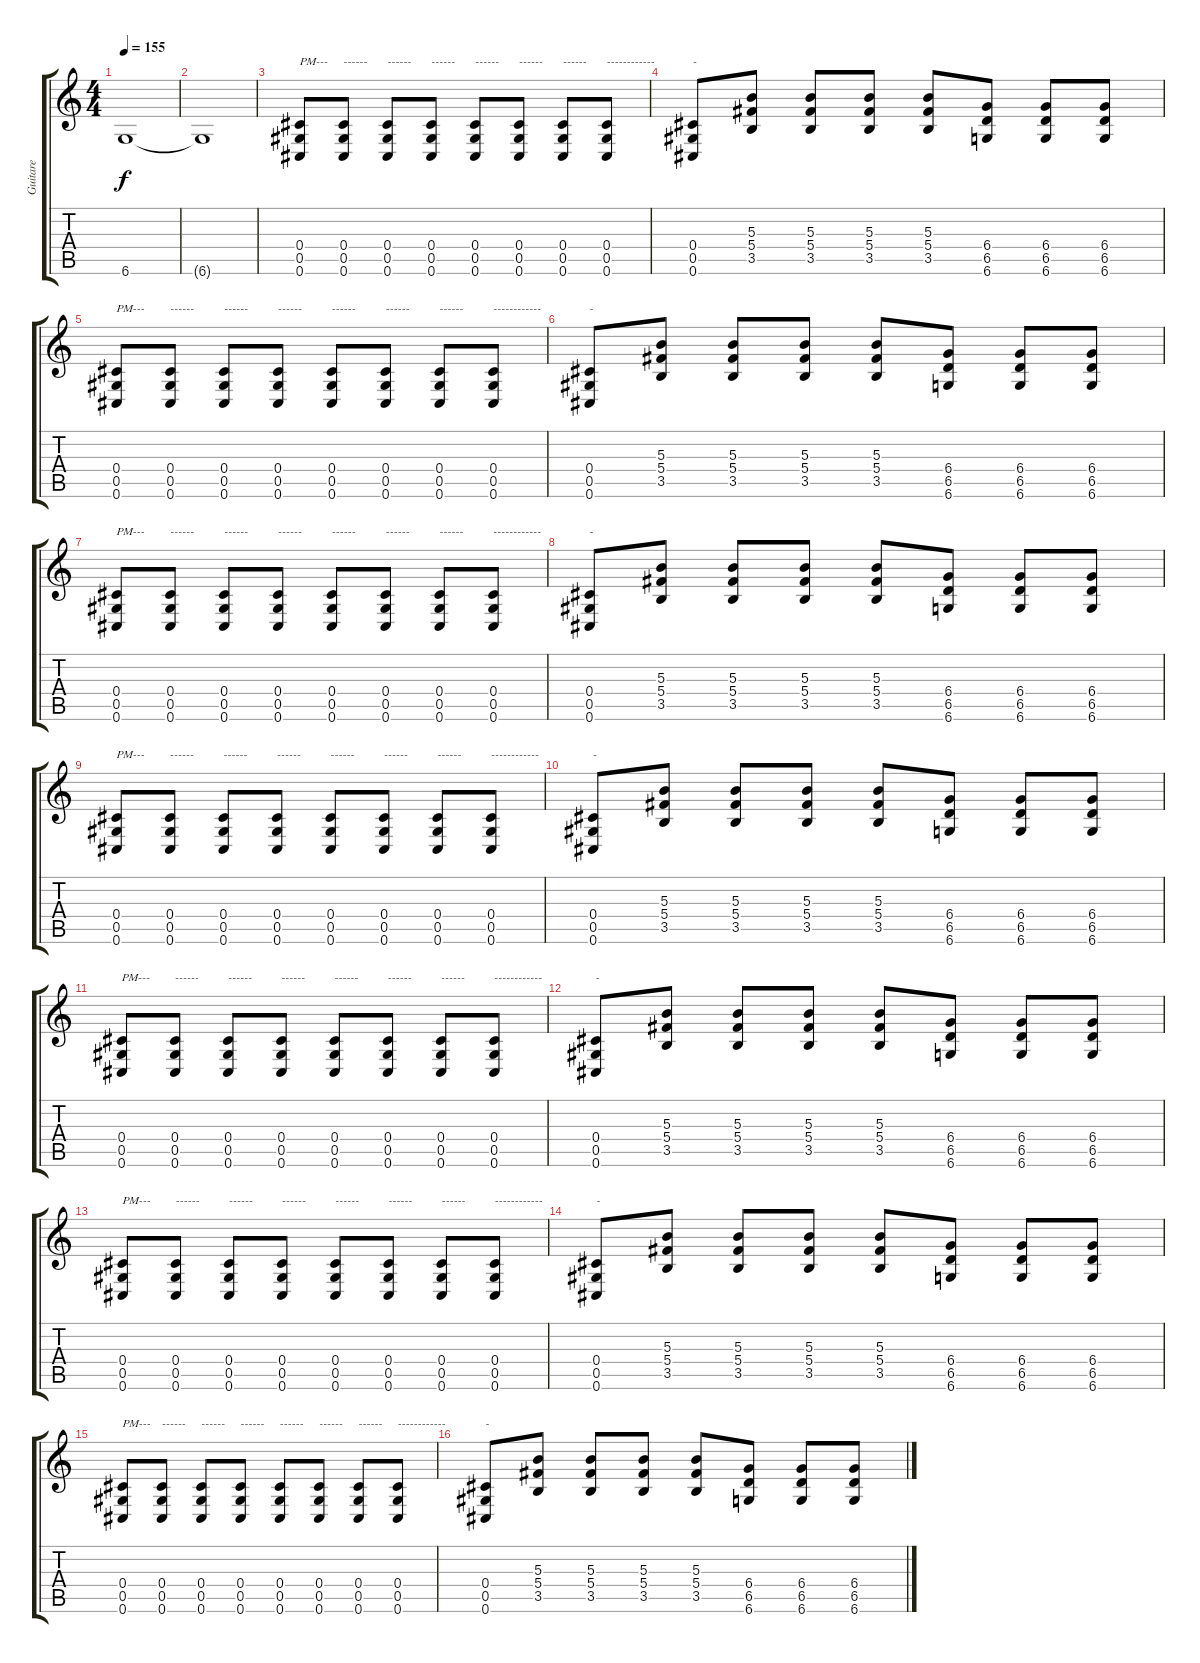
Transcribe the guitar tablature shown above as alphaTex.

\track ("Guitare" "Guitare") {instrument distortionguitar}
\staff {score tabs}
\tuning (Eb4 Bb3 Gb3 Db3 Ab2 Db2) {hide}
\ts (4 4)
\tempo 155
\clef g2
\ks c
6.6{t}.1{dy f} |
6.6{t}.1 |
(0.4 0.5 0.6).8{txt "PM---" volume 16} (0.4 0.5 0.6).8{txt "------"} (0.4 0.5 0.6).8{txt "------"} (0.4 0.5 0.6).8{txt "------"} (0.4 0.5 0.6).8{txt "------"} (0.4 0.5 0.6).8{txt "------"} (0.4 0.5 0.6).8{txt "------"} (0.4 0.5 0.6).8{txt "------------"} |
(0.4 0.5 0.6).8{txt "-"} (5.3 5.4 3.5).8 (5.3 5.4 3.5).8 (5.3 5.4 3.5).8 (5.3 5.4 3.5).8 (6.4 6.5 6.6).8 (6.4 6.5 6.6).8 (6.4 6.5 6.6).8 |
(0.4 0.5 0.6).8{txt "PM---"} (0.4 0.5 0.6).8{txt "------"} (0.4 0.5 0.6).8{txt "------"} (0.4 0.5 0.6).8{txt "------"} (0.4 0.5 0.6).8{txt "------"} (0.4 0.5 0.6).8{txt "------"} (0.4 0.5 0.6).8{txt "------"} (0.4 0.5 0.6).8{txt "------------"} |
(0.4 0.5 0.6).8{txt "-"} (5.3 5.4 3.5).8 (5.3 5.4 3.5).8 (5.3 5.4 3.5).8 (5.3 5.4 3.5).8 (6.4 6.5 6.6).8 (6.4 6.5 6.6).8 (6.4 6.5 6.6).8 |
(0.4 0.5 0.6).8{txt "PM---"} (0.4 0.5 0.6).8{txt "------"} (0.4 0.5 0.6).8{txt "------"} (0.4 0.5 0.6).8{txt "------"} (0.4 0.5 0.6).8{txt "------"} (0.4 0.5 0.6).8{txt "------"} (0.4 0.5 0.6).8{txt "------"} (0.4 0.5 0.6).8{txt "------------"} |
(0.4 0.5 0.6).8{txt "-"} (5.3 5.4 3.5).8 (5.3 5.4 3.5).8 (5.3 5.4 3.5).8 (5.3 5.4 3.5).8 (6.4 6.5 6.6).8 (6.4 6.5 6.6).8 (6.4 6.5 6.6).8 |
(0.4 0.5 0.6).8{txt "PM---"} (0.4 0.5 0.6).8{txt "------"} (0.4 0.5 0.6).8{txt "------"} (0.4 0.5 0.6).8{txt "------"} (0.4 0.5 0.6).8{txt "------"} (0.4 0.5 0.6).8{txt "------"} (0.4 0.5 0.6).8{txt "------"} (0.4 0.5 0.6).8{txt "------------"} |
(0.4 0.5 0.6).8{txt "-"} (5.3 5.4 3.5).8 (5.3 5.4 3.5).8 (5.3 5.4 3.5).8 (5.3 5.4 3.5).8 (6.4 6.5 6.6).8 (6.4 6.5 6.6).8 (6.4 6.5 6.6).8 |
(0.4 0.5 0.6).8{txt "PM---"} (0.4 0.5 0.6).8{txt "------"} (0.4 0.5 0.6).8{txt "------"} (0.4 0.5 0.6).8{txt "------"} (0.4 0.5 0.6).8{txt "------"} (0.4 0.5 0.6).8{txt "------"} (0.4 0.5 0.6).8{txt "------"} (0.4 0.5 0.6).8{txt "------------"} |
(0.4 0.5 0.6).8{txt "-"} (5.3 5.4 3.5).8 (5.3 5.4 3.5).8 (5.3 5.4 3.5).8 (5.3 5.4 3.5).8 (6.4 6.5 6.6).8 (6.4 6.5 6.6).8 (6.4 6.5 6.6).8 |
(0.4 0.5 0.6).8{txt "PM---"} (0.4 0.5 0.6).8{txt "------"} (0.4 0.5 0.6).8{txt "------"} (0.4 0.5 0.6).8{txt "------"} (0.4 0.5 0.6).8{txt "------"} (0.4 0.5 0.6).8{txt "------"} (0.4 0.5 0.6).8{txt "------"} (0.4 0.5 0.6).8{txt "------------"} |
(0.4 0.5 0.6).8{txt "-"} (5.3 5.4 3.5).8 (5.3 5.4 3.5).8 (5.3 5.4 3.5).8 (5.3 5.4 3.5).8 (6.4 6.5 6.6).8 (6.4 6.5 6.6).8 (6.4 6.5 6.6).8 |
(0.4 0.5 0.6).8{txt "PM---"} (0.4 0.5 0.6).8{txt "------"} (0.4 0.5 0.6).8{txt "------"} (0.4 0.5 0.6).8{txt "------"} (0.4 0.5 0.6).8{txt "------"} (0.4 0.5 0.6).8{txt "------"} (0.4 0.5 0.6).8{txt "------"} (0.4 0.5 0.6).8{txt "------------"} |
(0.4 0.5 0.6).8{txt "-"} (5.3 5.4 3.5).8 (5.3 5.4 3.5).8 (5.3 5.4 3.5).8 (5.3 5.4 3.5).8 (6.4 6.5 6.6).8 (6.4 6.5 6.6).8 (6.4 6.5 6.6).8
